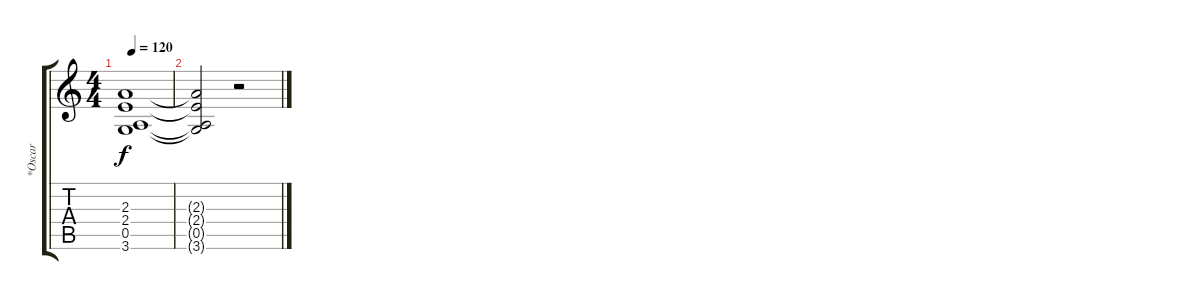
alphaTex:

\track ("*Oscar" "*Oscar") {instrument distortionguitar}
\staff {score tabs}
\tuning (E4 B3 G3 D3 A2 E2) {hide}
\ts (4 4)
\tempo 120
\clef g2
\ks c
(2.3{t} 2.4{t} 0.5{t} 3.6{t}).1{dy f} |
(2.3{t} 2.4{t} 0.5{t} 3.6{t}).2 r.2
